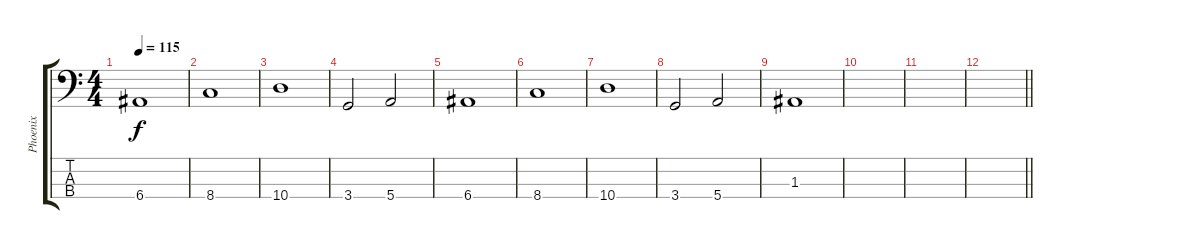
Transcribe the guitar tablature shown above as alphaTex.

\track ("Phoenix" "Phoenix") {instrument electricbassfinger}
\staff {score tabs}
\tuning (G2 D2 A1 E1) {hide}
\ts (4 4)
\tempo 115
\clef f4
\ks c
6.4.1{dy f} |
8.4.1 |
10.4.1 |
3.4.2 5.4.2 |
6.4.1 |
8.4.1 |
10.4.1 |
3.4.2 5.4.2 |
1.3.1 |
|
|
\barLineRight lightlight
